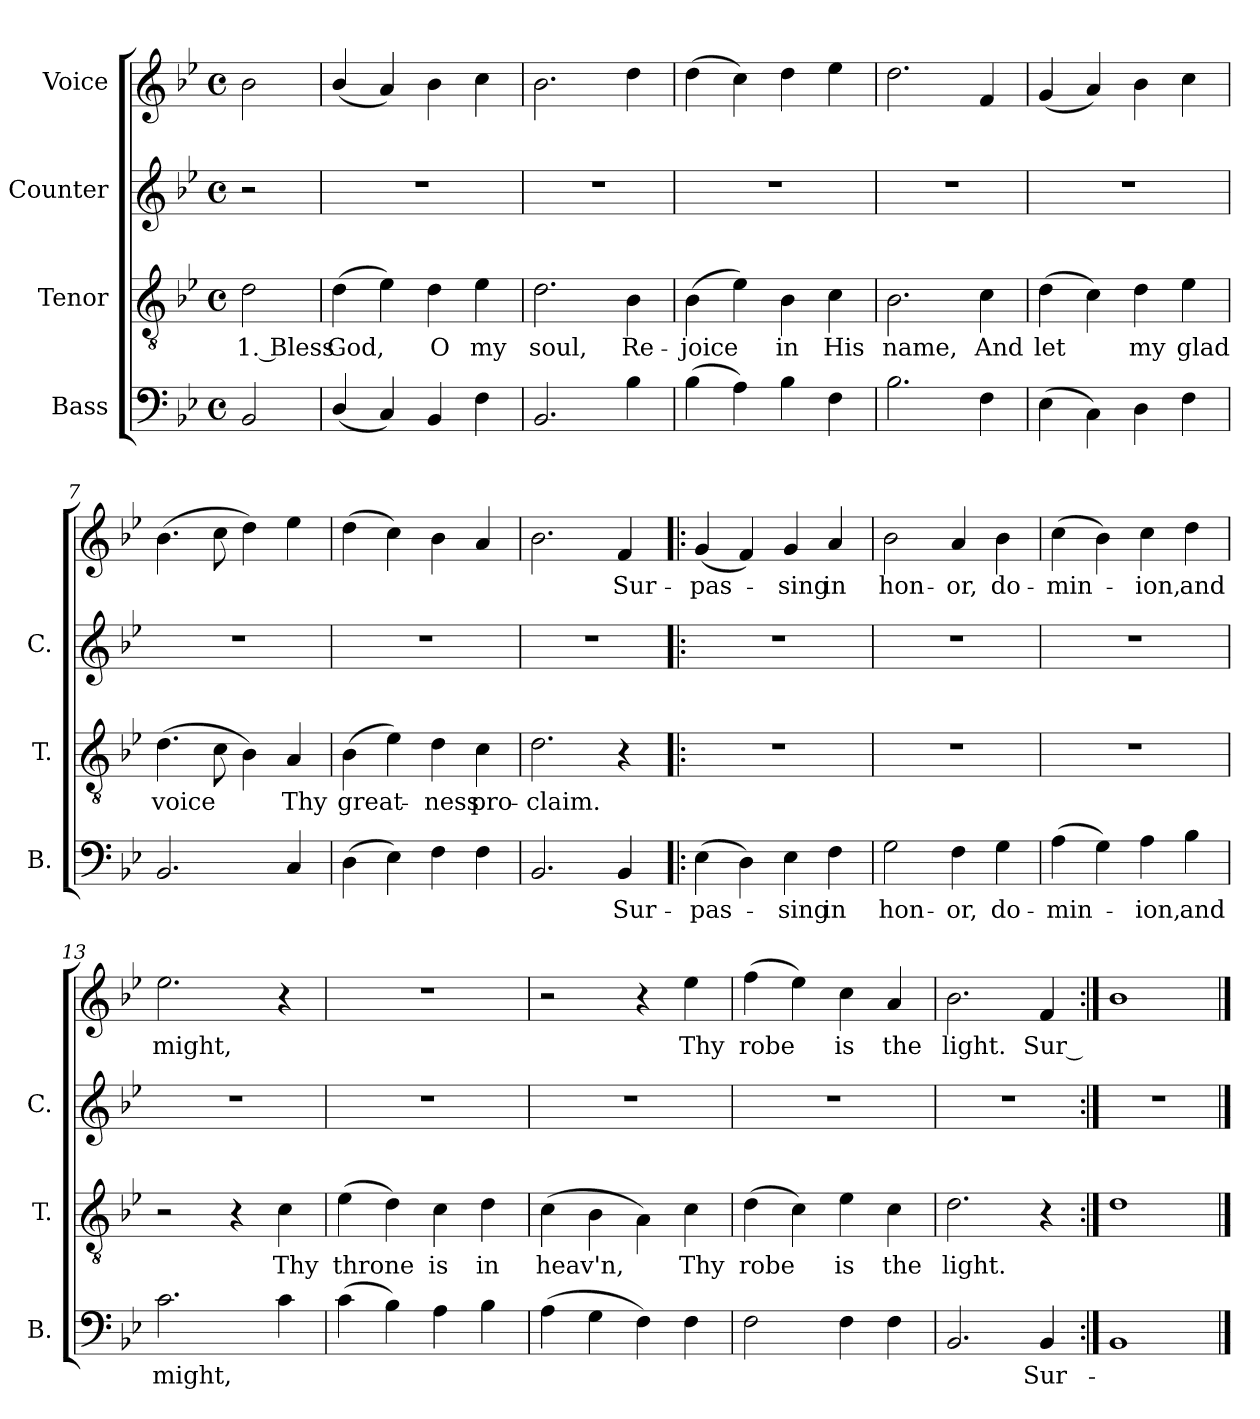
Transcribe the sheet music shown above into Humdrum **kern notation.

**kern	**text	**kern	**text	**kern	**kern	**text
*part4	*part4	*part3	*part3	*part2	*part1	*part1
*staff4	*staff4	*staff3	*staff3	*staff2	*staff1	*staff1
*I"Bass	*	*I"Tenor	*	*I"Counter	*I"Voice	*
*I'B.	*	*I'T.	*	*I'C.	*	*
*clefF4	*	*clefGv2	*	*clefG2	*clefG2	*
*k[b-e-]	*	*k[b-e-]	*	*k[b-e-]	*k[b-e-]	*
*M4/4	*	*M4/4	*	*M4/4	*M4/4	*
*met(c)	*	*met(c)	*	*met(c)	*met(c)	*
=1	=1	=1	=1	=1	=1	=1
2BB-/	.	2d\	1. Bless	2r	2b-\	.
=2	=2	=2	=2	=2	=2	=2
(4D/	.	(4d\	God,	1r	(4b-/	.
4C/)	.	4e-\)	.	.	4a/)	.
4BB-/	.	4d\	O	.	4b-\	.
4F\	.	4e-\	my	.	4cc\	.
=3	=3	=3	=3	=3	=3	=3
2.BB-/	.	2.d\	soul,	1r	2.b-\	.
4B-\	.	4B-\	Re-	.	4dd\	.
=4	=4	=4	=4	=4	=4	=4
(4B-\	.	(4B-\	-joice	1r	(4dd\	.
4A\)	.	4e-\)	.	.	4cc\)	.
4B-\	.	4B-\	in	.	4dd\	.
4F\	.	4c\	His	.	4ee-\	.
=5	=5	=5	=5	=5	=5	=5
2.B-\	.	2.B-\	name,	1r	2.dd\	.
4F\	.	4c\	And	.	4f/	.
=6	=6	=6	=6	=6	=6	=6
(4E-\	.	(4d\	let	1r	(4g/	.
4C\)	.	4c\)	.	.	4a/)	.
4D\	.	4d\	my	.	4b-\	.
4F\	.	4e-\	glad	.	4cc\	.
=7	=7	=7	=7	=7	=7	=7
2.BB-/	.	(4.d\	voice	1r	(4.b-\	.
.	.	8c\	.	.	8cc\	.
.	.	4B-\)	.	.	4dd\)	.
4C/	.	4A/	Thy	.	4ee-\	.
=8	=8	=8	=8	=8	=8	=8
(4D\	.	(4B-\	great-	1r	(4dd\	.
4E-\)	.	4e-\)	.	.	4cc\)	.
4F\	.	4d\	-ness	.	4b-\	.
4F\	.	4c\	pro-	.	4a/	.
=9	=9	=9	=9	=9	=9	=9
2.BB-/	.	2.d\	-claim.	1r	2.b-\	.
4BB-/	Sur-	4r	.	.	4f/	Sur-
!!LO:LB:g=z
=10!|:	=10!|:	=10!|:	=10!|:	=10!|:	=10!|:	=10!|:
(4E-\	-pas-	1r	.	1r	(4g/	-pas-
4D\)	.	.	.	.	4f/)	.
4E-\	-sing	.	.	.	4g/	-sing
4F\	in	.	.	.	4a/	in
=11	=11	=11	=11	=11	=11	=11
2G\	hon-	1r	.	1r	2b-\	hon-
4F\	-or,	.	.	.	4a/	-or,
4G\	do-	.	.	.	4b-\	do-
=12	=12	=12	=12	=12	=12	=12
(4A\	-min-	1r	.	1r	(4cc\	-min-
4G\)	.	.	.	.	4b-\)	.
4A\	-ion,	.	.	.	4cc\	-ion,
4B-\	and	.	.	.	4dd\	and
=13	=13	=13	=13	=13	=13	=13
2.c\	might,	2r	.	1r	2.ee-\	might,
.	.	4r	.	.	.	.
4c\	.	4c\	Thy	.	4r	.
=14	=14	=14	=14	=14	=14	=14
(4c\	.	(4e-\	throne	1r	1r	.
4B-\)	.	4d\)	.	.	.	.
4A\	.	4c\	is	.	.	.
4B-\	.	4d\	in	.	.	.
=15	=15	=15	=15	=15	=15	=15
(4A\	.	(4c\	heav'n,	1r	2r	.
4G\	.	4B-\	.	.	.	.
4F\)	.	4A\)	.	.	4r	.
4F\	.	4c\	Thy	.	4ee-\	Thy
=16	=16	=16	=16	=16	=16	=16
2F\	.	(4d\	robe	1r	(4ff\	robe
.	.	4c\)	.	.	4ee-\)	.
4F\	.	4e-\	is	.	4cc\	is
4F\	.	4c\	the	.	4a/	the
=17	=17	=17	=17	=17	=17	=17
2.BB-/	.	2.d\	light.	1r	2.b-\	light.
4BB-/	Sur -	4r	.	.	4f/	Sur --
=18:|!	=18:|!	=18:|!	=18:|!	=18:|!	=18:|!	=18:|!
1BB-	.	1d	.	1r	1b-	.
==	==	==	==	==	==	==
*-	*-	*-	*-	*-	*-	*-
